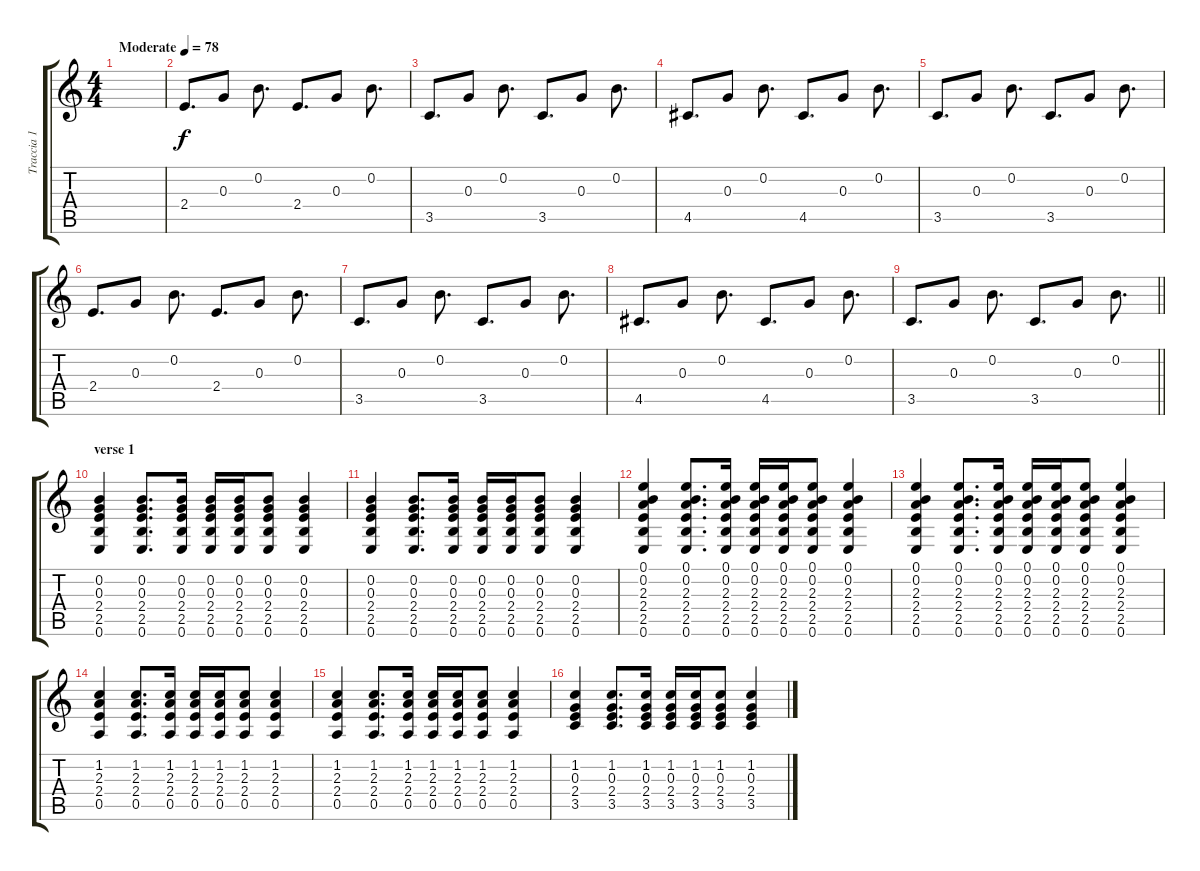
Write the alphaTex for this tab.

\track ("Traccia 1" "Traccia 1") {instrument acousticguitarsteel}
\staff {score tabs}
\tuning (E4 B3 G3 D3 A2 E2) {hide}
\ts (4 4)
\tempo (78 "Moderate")
\clef g2
\ks c
|
2.4.8{d} 0.3.8 0.2.8{d} 2.4.8{d} 0.3.8 0.2.8{d} |
3.5.8{d} 0.3.8 0.2.8{d} 3.5.8{d} 0.3.8 0.2.8{d} |
4.5.8{d} 0.3.8 0.2.8{d} 4.5.8{d} 0.3.8 0.2.8{d} |
3.5.8{d} 0.3.8 0.2.8{d} 3.5.8{d} 0.3.8 0.2.8{d} |
2.4.8{d} 0.3.8 0.2.8{d} 2.4.8{d} 0.3.8 0.2.8{d} |
3.5.8{d} 0.3.8 0.2.8{d} 3.5.8{d} 0.3.8 0.2.8{d} |
4.5.8{d} 0.3.8 0.2.8{d} 4.5.8{d} 0.3.8 0.2.8{d} |
\barLineRight lightlight
3.5.8{d} 0.3.8 0.2.8{d} 3.5.8{d} 0.3.8 0.2.8{d} |
\section ("" "verse 1")
(0.2 0.3 2.4 2.5 0.6).4{volume 7} (0.2 0.3 2.4 2.5 0.6).8{d} (0.2 0.3 2.4 2.5 0.6).16 (0.2 0.3 2.4 2.5 0.6).16 (0.2 0.3 2.4 2.5 0.6).16 (0.2 0.3 2.4 2.5 0.6).8 (0.2 0.3 2.4 2.5 0.6).4 |
(0.2 0.3 2.4 2.5 0.6).4 (0.2 0.3 2.4 2.5 0.6).8{d} (0.2 0.3 2.4 2.5 0.6).16 (0.2 0.3 2.4 2.5 0.6).16 (0.2 0.3 2.4 2.5 0.6).16 (0.2 0.3 2.4 2.5 0.6).8 (0.2 0.3 2.4 2.5 0.6).4 |
(0.1 0.2 2.3 2.4 2.5 0.6).4 (0.1 0.2 2.3 2.4 2.5 0.6).8{d} (0.1 0.2 2.3 2.4 2.5 0.6).16 (0.1 0.2 2.3 2.4 2.5 0.6).16 (0.1 0.2 2.3 2.4 2.5 0.6).16 (0.1 0.2 2.3 2.4 2.5 0.6).8 (0.1 0.2 2.3 2.4 2.5 0.6).4 |
(0.1 0.2 2.3 2.4 2.5 0.6).4 (0.1 0.2 2.3 2.4 2.5 0.6).8{d} (0.1 0.2 2.3 2.4 2.5 0.6).16 (0.1 0.2 2.3 2.4 2.5 0.6).16 (0.1 0.2 2.3 2.4 2.5 0.6).16 (0.1 0.2 2.3 2.4 2.5 0.6).8 (0.1 0.2 2.3 2.4 2.5 0.6).4 |
(1.2 2.3 2.4 0.5).4 (1.2 2.3 2.4 0.5).8{d} (1.2 2.3 2.4 0.5).16 (1.2 2.3 2.4 0.5).16 (1.2 2.3 2.4 0.5).16 (1.2 2.3 2.4 0.5).8 (1.2 2.3 2.4 0.5).4 |
(1.2 2.3 2.4 0.5).4 (1.2 2.3 2.4 0.5).8{d} (1.2 2.3 2.4 0.5).16 (1.2 2.3 2.4 0.5).16 (1.2 2.3 2.4 0.5).16 (1.2 2.3 2.4 0.5).8 (1.2 2.3 2.4 0.5).4 |
(1.2 0.3 2.4 3.5).4 (1.2 0.3 2.4 3.5).8{d} (1.2 0.3 2.4 3.5).16 (1.2 0.3 2.4 3.5).16 (1.2 0.3 2.4 3.5).16 (1.2 0.3 2.4 3.5).8 (1.2 0.3 2.4 3.5).4
